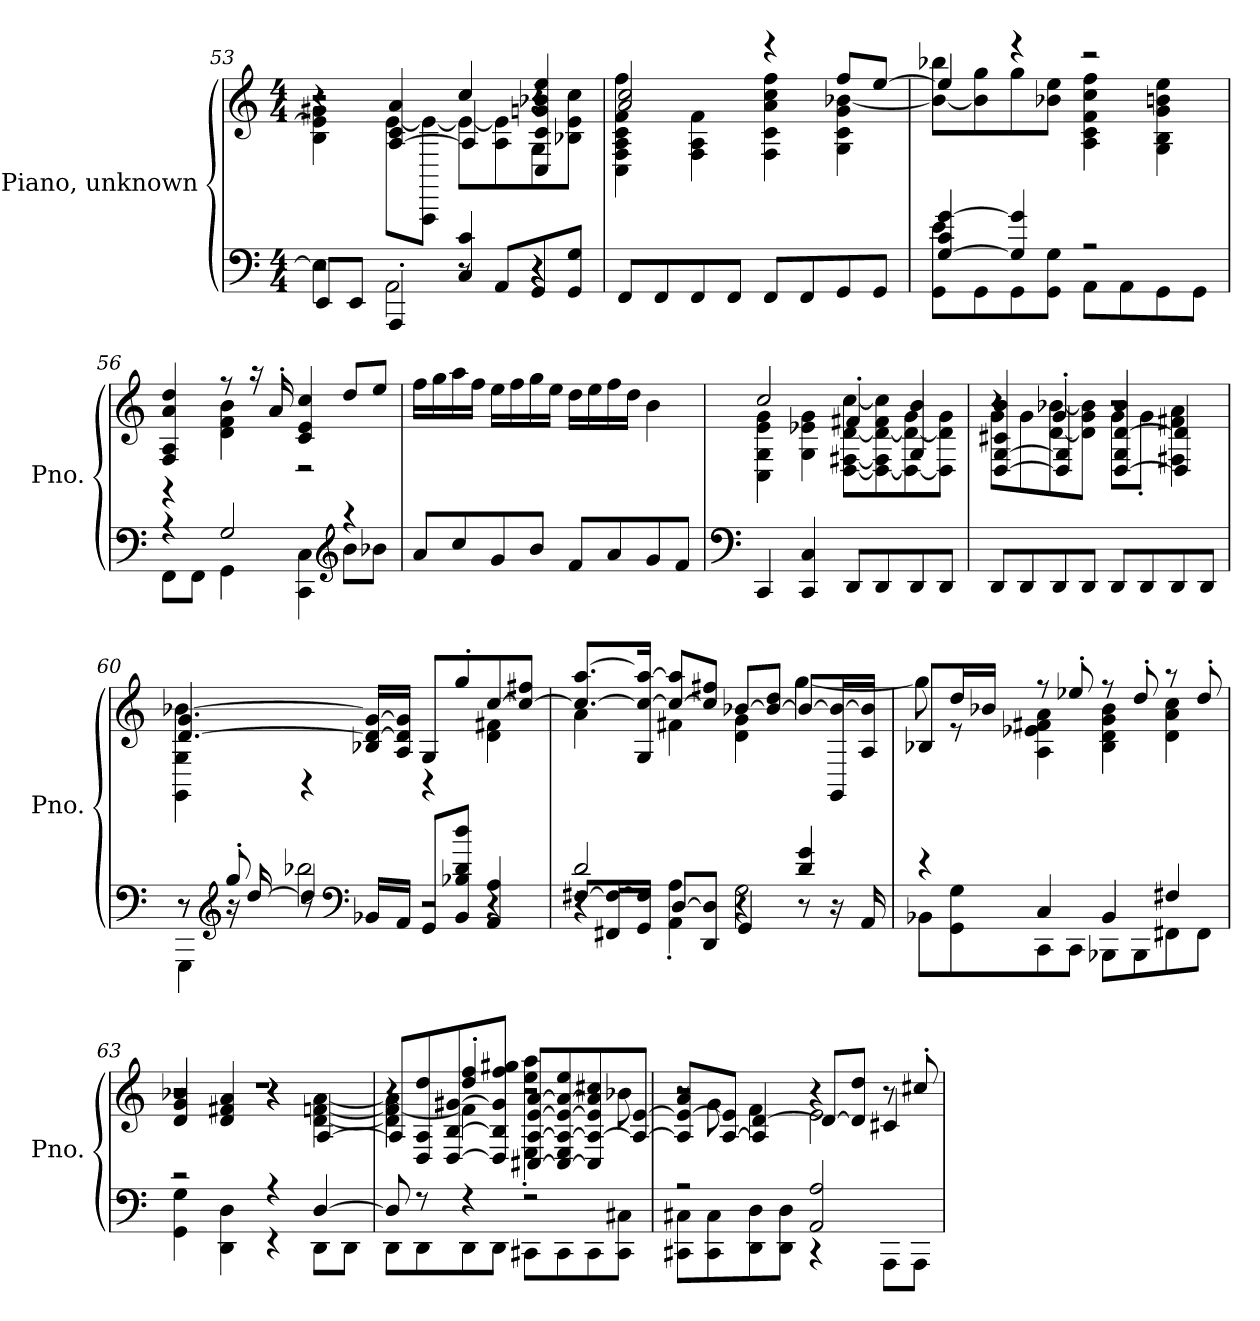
**kern	**kern
*part1	*part1
*staff2	*staff1
*I"Piano, unknown	*
*I'Pno.	*
*clefF4	*clefG2
*k[]	*k[]
*M4/4	*M4/4
=53	=53
*^	*^
*	*^	*	*^
2r	4E\]	8EE/L	2r	4B\ 4e\] 4g#X\	4r
.	.	8EE/J	.	.	.
.	2AA\	4AAA'/	.	[8e\L	[4A/ 4c/ 4a/
.	.	.	.	8AAA\ 8e\_J	.
4C/ 4c/	.	8r	4cc/	8e\L_	4A/]
.	.	8AA/L	.	8A\ 8e\]	.
4r	4r	8GG/	4r	8G\	4C/ 4c/ 4gn/ 4b-X/ 4ee/
.	.	8GG/ 8G/J	.	8B-X\ 8e\ 8cc\J	.
*v	*v	*v	*	*	*
*	*	*v	*v
=54	=54	=54
8FF/L	2a/ 2cc/	4C\ 4F\ 4A\ 4c\ 4f\ 4ff\
8FF/	.	.
8FF/	.	4F\ 4A\ 4f\
8FF/J	.	.
8FF/L	4r	4F\ 4c\ 4a\ 4cc\ 4ff\
8FF/	.	.
8GG/	8ff/L	4G\ 4c\ 4g\ [4b-X\
8GG/J	[8ee/J	.
=55	=55	=55
*^	*	*
[4G/ 4c/ [4g/	8GG\ 8e\L	4ee/]	8b-\_ 8bb-X\L
.	8GG\	.	8b-\] 8gg\
4G/] 4g/]	8GG\	4r	8gg\
.	8GG\ 8G\J	.	8b-X\ 8ee\J
2r	8AA\L	2r	4A\ 4c\ 4f\ 4cc\ 4ff\
.	8AA\	.	.
.	8GG\	.	4G\ 4B\ 4g\ 4bn\ 4ee\
.	8GG\J	.	.
!!LO:LB:g=z	!!
=56	=56	=56	=56
4r	8FF\L	4F/ 4A/ 4a/ 4dd/	4r
.	8FF\J	.	.
2G/	4GG\	8r	4d\ 4f\ 4b\
.	.	16r	.
.	.	16a'/	.
.	4CC\ 4C\	4c/ 4e/ 4cc/	2r
*clefG2	*	*	*
4r	8b\L	8dd/L	.
.	8b-X\J	8ee/J	.
*v	*v	*	*
*	*v	*v
=57	=57
8a/L	16ff\LL
.	16gg\
8cc/	16aa\
.	16ff\JJ
8g/	16ee\LL
.	16ff\
8b/J	16gg\
.	16ee\JJ
8f/L	16dd\LL
.	16ee\
8a/	16ff\
.	16dd\JJ
8g/	4b\
8f/J	.
=58	=58
*clefF4	*
*	*^
4CC/	2cc/	4C\ 4G\ 4e\ 4g\
4CC/ 4C/	.	4G\ 4e-X\ 4g\
8DD/L	4f#X'/	[8D\ [8F#X\ [8d\ [8cc\L
8DD/	.	8D\_ 8F#\] 8d\_ 8f#\ 8cc\]
8DD/	4G/ 4b/	8D\_ 8d\_ 8g\
8DD/J	.	8D\] 8d\] 8g\J
!!LO:PB:g=z
=59	=59	=59
*	*	*^
8DD/L	4r	8g\L	[4D/ [4G/ 4c#X/ 4b/
8DD/	.	8g\	.
8DD/	4g'/	[8d\ [8b-X\	4D/] 4G/]
8DD/J	.	8d\] 8g\ 8b-\]J	.
8DD/L	2r	8g\L	[4D/ 4G/ [4d/ 4b-/
8DD/	.	8g'\J	.
8DD/	.	4F#X\ 4f#X\ 4a\	4D/] 4d/]
8DD/J	.	.	.
*	*	*v	*v
=60	=60	=60
*^	*	*
*	*^	*	*
8r	4GGG\	8r	[4.d/ [4.g/	4GG\ 4G\ 4b-X\
*clefG2	*	*	*	*
16r	.	8gg'/	.	.
[16dd/	.	.	.	.
4dd/]	2bb-X\	8r	.	4r
*clefF4	*	*	*	*
.	.	16BB-X/LL	16B-X/ 16d/_ 16g/_LL	.
.	.	16AA/JJ	16A/ 16d/] 16g/]JJ	.
2r	.	8GG/L	8G/L	4r
.	.	8BB-/ 8B-X/ 8d/ 8dd/J	8gg'/	.
.	4r	4AA/ 4A/	[8cc/	4d\ 4f#X\
.	.	.	8cc/_ 8ff#X/J	.
!!LO:LB:g=z	!!
=61	=61	=61	=61	=61
2d/	4r	[8F#X/L	8.cc/_ [8.aa/L	4a\
.	.	16FF#X/ 16F#/_L	.	.
.	.	16GG/ 16F#/]JJ	16G/ 16cc/_ 16aa/_Jk	.
.	4AA\' 4A\'	[8D/L	8cc/_ 8aa/]L	4f#X\
.	.	8DD/ 8D/]J	8cc/] 8ff#X/J	.
4r	2G\	4GG/	[8b-X/L	4d\ 4g\
.	.	.	8b-/_ 8dd/J	.
4d/ 4g/	.	8r	8b-/L_	[4gg\
.	.	16r	16GG/ 16b-/_L	.
.	.	16AA/	16A/ 16b-/]JJ	.
*	*v	*v	*	*
=62	=62	=62	=62
4r	8BB-X\L	8B-X/L	8gg\]
.	8GG\ 8G\	16dd/L	8r
.	.	16b-X/JJ	.
4C/	8CC\	8r	4A\ 4e-X\ 4f#X\ 4a\
.	8CC\J	8ee-X'/	.
4BB-/	8BBB-X\L	8r	4B-\ 4d\ 4g\ 4b-\
.	8BBB-\	8dd'/	.
4F#X/	8FF#X\	8r	4d\ 4a\ 4cc\
.	8FF#\J	8dd'/	.
=63	=63	=63	=63
*	*	*	*^
2r	4GG\ 4G\	1r	2r	4d/ 4g/ 4b-X/
.	4DD\ 4D\	.	.	4d/ 4f#X/ 4a/
4r	4r	.	4r	4r
[4D/	8DD\L	.	[4d\ [4fn\ [4a\	[4A/
.	8DD\J	.	.	.
!!LO:LB:g=z	!!	!!
=64	=64	=64	=64	=64
8D/]	8DD\L	4r	4d\] 4f\_ 4a\]	8A/L]
8r	8DD\	.	.	8D/ 8A/ 8dd/
4r	8DD\	4dd/' 4ff/'	4f\]	[8D/ [8B/ [8g#X/
.	8DD\J	.	.	8D/] 8B/] 8g#/] 8ff/ 8gg#X/J
2r	8CC#X\L	2r	4E\' 4ee\' 4aa\'	[8C#X/ [8A/ [8e/ [8a/L
.	8CC#\	.	.	8C#/_ 8E/ 8A/_ 8e/_ 8a/_ 8ee/
.	8CC#\	.	8r	8C#/] 8A/_ 8e/] 8a/] 8cc#X/
.	8CC#\ 8C#X\J	.	8b-X\	8A/_ [8e/J
=65	=65	=65	=65	=65
2r	8CC#X\ 8C#X\L	2r	8r	8A/] 8e/_ 8a/L
.	8CC#\ 8C#\	.	8g\	[8A/ 8e/]J
.	8DD\ 8D\	.	4f\	4A/] [4d/
.	8DD\ 8D\J	.	.	.
2AA/ 2A/	4r	4r	2e\	8d/L_
.	.	.	.	8d/] 8dd/J
.	8AAA\L	4c#X/	.	8r
.	8AAA\J	.	.	8cc#X'/
*v	*v	*	*	*
*	*v	*v	*v
=	=
*-	*-
